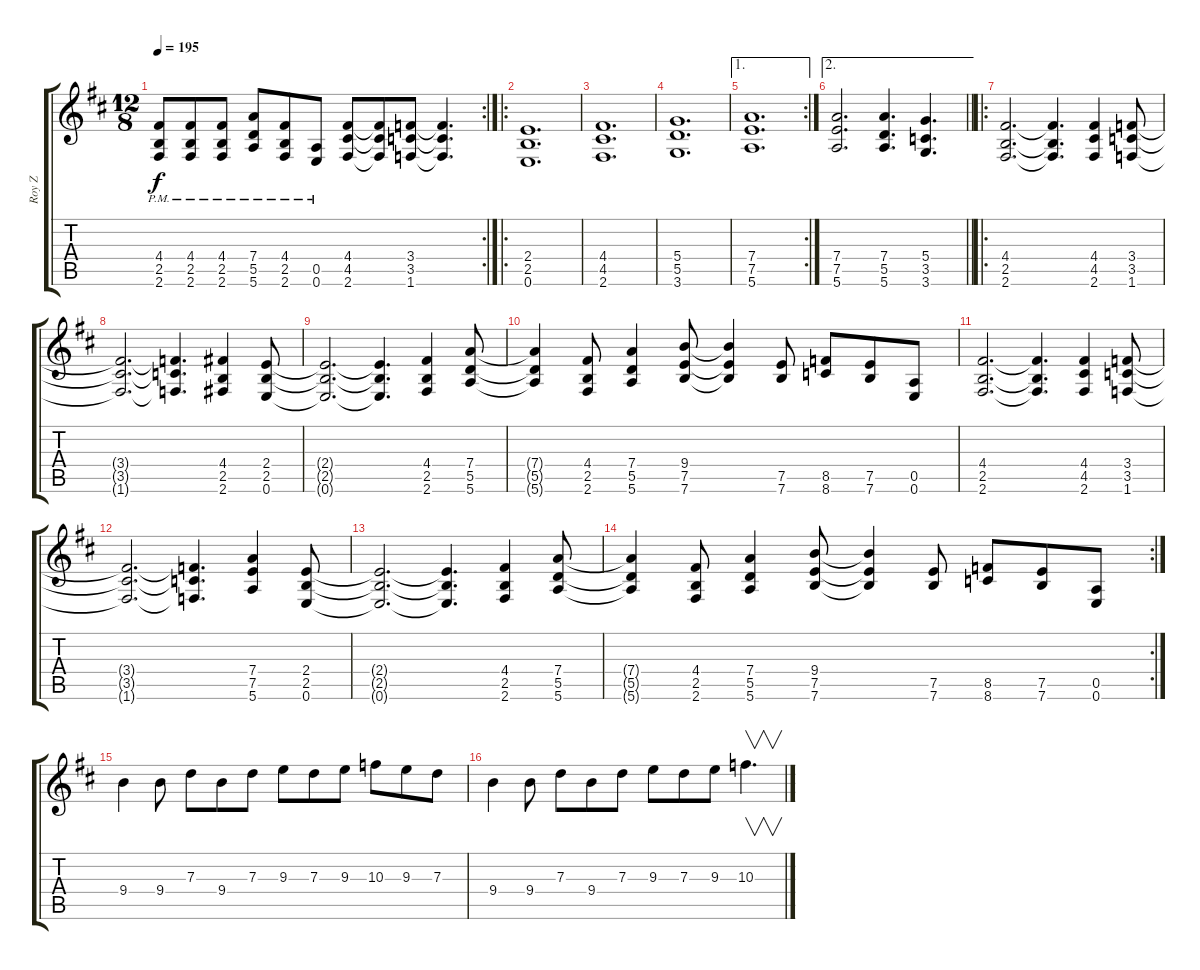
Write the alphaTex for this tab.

\track ("Roy Z" "Roy Z") {instrument overdrivenguitar}
\staff {score tabs}
\tuning (E4 B3 G3 D3 A2 E2) {hide}
\rc 2
\ts (12 8)
\tempo 195
\clef g2
\ks d
(4.4{pm} 2.5{pm} 2.6{pm}).8{dy f} (4.4{pm} 2.5{pm} 2.6{pm}).8 (4.4{pm} 2.5{pm} 2.6{pm}).8 (7.4{pm} 5.5{pm} 5.6{pm}).8 (4.4{pm} 2.5{pm} 2.6{pm}).8 (0.5{pm} 0.6{pm}).8 (4.4 4.5 2.6).8 (4.4{t} 4.5{t} 2.6{t}).8 (3.4 3.5 1.6).8 (3.4{t} 3.5{t} 1.6{t}).4{d} |
\ro
(2.4 2.5 0.6).1{d} |
(4.4 4.5 2.6).1{d} |
(5.4 5.5 3.6).1{d} |
\ae 1
\rc 2
(7.4 7.5 5.6).1{d} |
\ae 2
\barLineRight lightlight
(7.4 7.5 5.6).2{d} (7.4 5.5 5.6).4{d} (5.4 3.5 3.6).4{d} |
\ro
(4.4 2.5 2.6).2{d} (4.4{t} 2.5{t} 2.6{t}).4{d} (4.4 4.5 2.6).4 (3.4 3.5 1.6).8 |
(3.4{t} 3.5{t} 1.6{t}).2{d} (3.4{t} 3.5{t} 1.6{t}).4{d} (4.4 2.5 2.6).4 (2.4 2.5 0.6).8 |
(2.4{t} 2.5{t} 0.6{t}).2{d} (2.4{t} 2.5{t} 0.6{t}).4{d} (4.4 2.5 2.6).4 (7.4 5.5 5.6).8 |
(7.4{t} 5.5{t} 5.6{t}).4 (4.4 2.5 2.6).8 (7.4 5.5 5.6).4 (9.4 7.5 7.6).8 (9.4{t} 7.5{t} 7.6{t}).4 (7.5 7.6).8 (8.5 8.6).8 (7.5 7.6).8 (0.5 0.6).8 |
(4.4 2.5 2.6).2{d} (4.4{t} 2.5{t} 2.6{t}).4{d} (4.4 4.5 2.6).4 (3.4 3.5 1.6).8 |
(3.4{t} 3.5{t} 1.6{t}).2{d} (3.4{t} 3.5{t} 1.6{t}).4{d} (7.4 7.5 5.6).4 (2.4 2.5 0.6).8 |
(2.4{t} 2.5{t} 0.6{t}).2{d} (2.4{t} 2.5{t} 0.6{t}).4{d} (4.4 2.5 2.6).4 (7.4 5.5 5.6).8 |
\rc 2
(7.4{t} 5.5{t} 5.6{t}).4 (4.4 2.5 2.6).8 (7.4 5.5 5.6).4 (9.4 7.5 7.6).8 (9.4{t} 7.5{t} 7.6{t}).4 (7.5 7.6).8 (8.5 8.6).8 (7.5 7.6).8 (0.5 0.6).8 |
9.4.4 9.4.8 7.3.8 9.4.8 7.3.8 9.3.8 7.3.8 9.3.8 10.3.8 9.3.8 7.3.8 |
9.4.4 9.4.8 7.3.8 9.4.8 7.3.8 9.3.8 7.3.8 9.3.8 10.3.4{v d}
